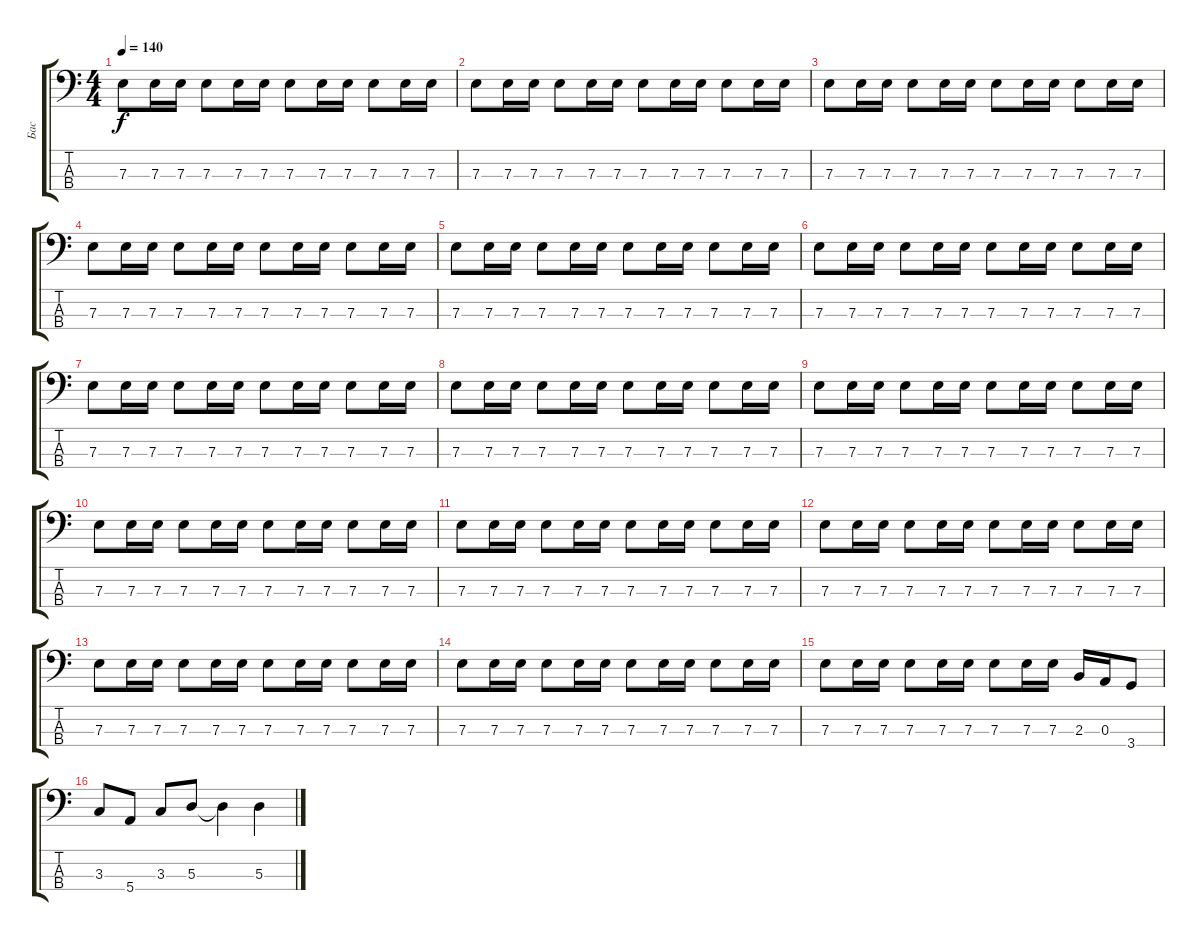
\track ("Бас" "Бас") {instrument electricbassfinger}
\staff {score tabs}
\tuning (G2 D2 A1 E1) {hide}
\ts (4 4)
\tempo 140
\clef f4
\ks c
7.3.8{dy f} 7.3.16 7.3.16 7.3.8 7.3.16 7.3.16 7.3.8 7.3.16 7.3.16 7.3.8 7.3.16 7.3.16 |
7.3.8 7.3.16 7.3.16 7.3.8 7.3.16 7.3.16 7.3.8 7.3.16 7.3.16 7.3.8 7.3.16 7.3.16 |
7.3.8 7.3.16 7.3.16 7.3.8 7.3.16 7.3.16 7.3.8 7.3.16 7.3.16 7.3.8 7.3.16 7.3.16 |
7.3.8 7.3.16 7.3.16 7.3.8 7.3.16 7.3.16 7.3.8 7.3.16 7.3.16 7.3.8 7.3.16 7.3.16 |
7.3.8 7.3.16 7.3.16 7.3.8 7.3.16 7.3.16 7.3.8 7.3.16 7.3.16 7.3.8 7.3.16 7.3.16 |
7.3.8 7.3.16 7.3.16 7.3.8 7.3.16 7.3.16 7.3.8 7.3.16 7.3.16 7.3.8 7.3.16 7.3.16 |
7.3.8 7.3.16 7.3.16 7.3.8 7.3.16 7.3.16 7.3.8 7.3.16 7.3.16 7.3.8 7.3.16 7.3.16 |
7.3.8 7.3.16 7.3.16 7.3.8 7.3.16 7.3.16 7.3.8 7.3.16 7.3.16 7.3.8 7.3.16 7.3.16 |
7.3.8 7.3.16 7.3.16 7.3.8 7.3.16 7.3.16 7.3.8 7.3.16 7.3.16 7.3.8 7.3.16 7.3.16 |
7.3.8 7.3.16 7.3.16 7.3.8 7.3.16 7.3.16 7.3.8 7.3.16 7.3.16 7.3.8 7.3.16 7.3.16 |
7.3.8 7.3.16 7.3.16 7.3.8 7.3.16 7.3.16 7.3.8 7.3.16 7.3.16 7.3.8 7.3.16 7.3.16 |
7.3.8 7.3.16 7.3.16 7.3.8 7.3.16 7.3.16 7.3.8 7.3.16 7.3.16 7.3.8 7.3.16 7.3.16 |
7.3.8 7.3.16 7.3.16 7.3.8 7.3.16 7.3.16 7.3.8 7.3.16 7.3.16 7.3.8 7.3.16 7.3.16 |
7.3.8 7.3.16 7.3.16 7.3.8 7.3.16 7.3.16 7.3.8 7.3.16 7.3.16 7.3.8 7.3.16 7.3.16 |
7.3.8 7.3.16 7.3.16 7.3.8 7.3.16 7.3.16 7.3.8 7.3.16 7.3.16 2.3.16 0.3.16 3.4.8 |
3.3.8 5.4.8 3.3.8 5.3.8 5.3{t}.4 5.3.4
